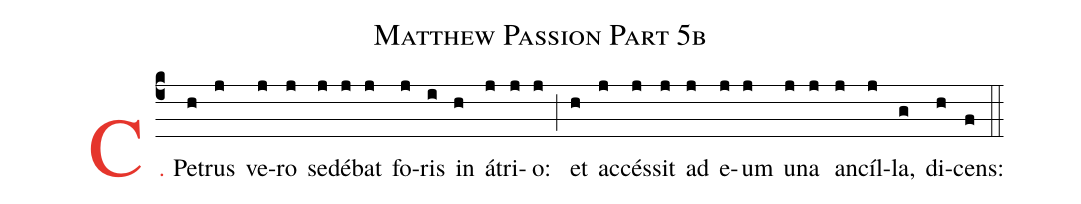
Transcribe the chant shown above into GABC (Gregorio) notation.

name:Matthew Passion Part 5b;
%%
(c4) <c>C.</c> Pe(h)trus(j) ve(j)ro(j) se(j)dé(j)bat(j) fo(j)ris(i) in(h) á(j)tri(j)o:(j) (;) et(h) ac(j)cés(j)sit(j) ad(j) e(j)um(j) u(j)na(j) an(j)cíl(j)la,(g) di(h)cens:(f) (::)
